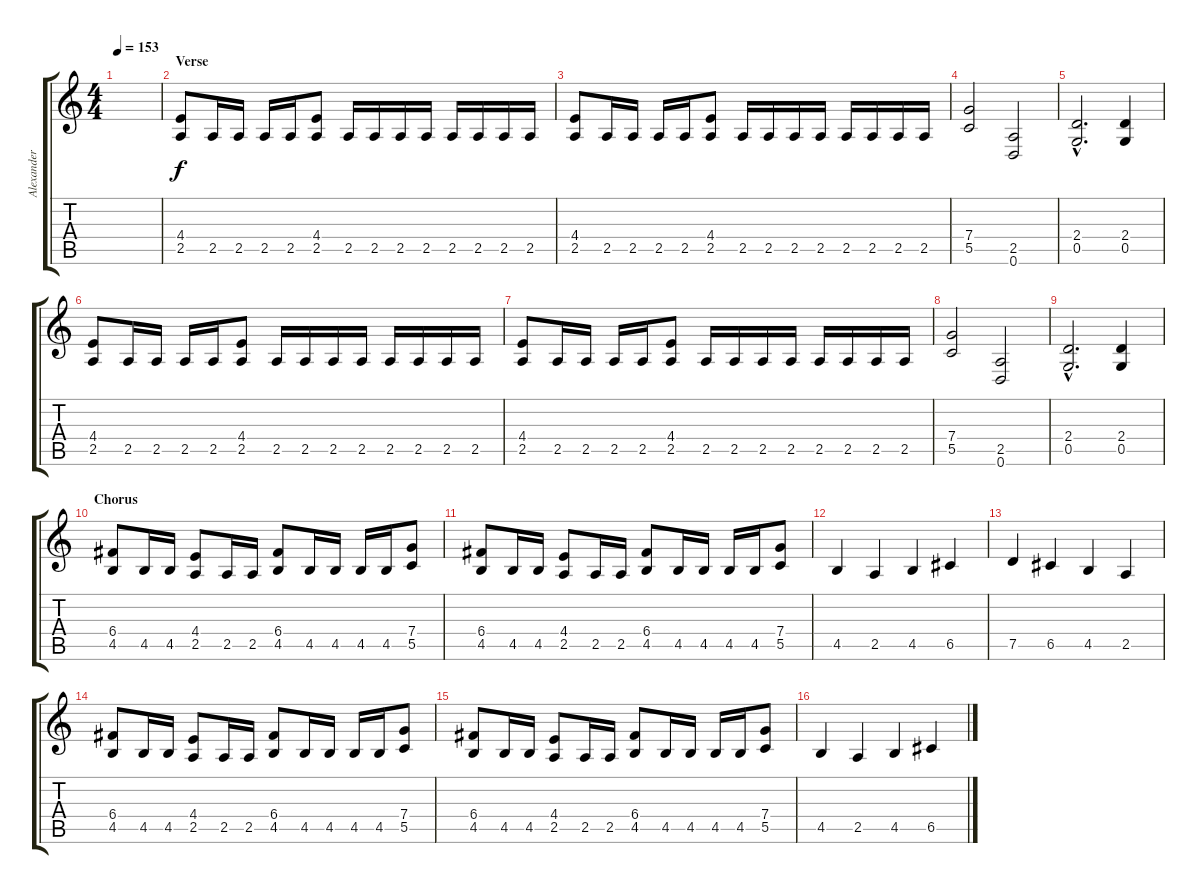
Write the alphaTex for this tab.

\track ("Alexander" "Alexander") {instrument distortionguitar}
\staff {score tabs}
\tuning (D4 A3 F3 C3 G2 D2) {hide}
\ts (4 4)
\tempo 153
\clef g2
\ks c
|
\section ("" "Verse")
(4.4 2.5).8 2.5.16 2.5.16 2.5.16 2.5.16 (4.4 2.5).8 2.5.16 2.5.16 2.5.16 2.5.16 2.5.16 2.5.16 2.5.16 2.5.16 |
(4.4 2.5).8 2.5.16 2.5.16 2.5.16 2.5.16 (4.4 2.5).8 2.5.16 2.5.16 2.5.16 2.5.16 2.5.16 2.5.16 2.5.16 2.5.16 |
(7.4 5.5).2 (2.5 0.6).2 |
(2.4{hac} 0.5{hac}).2{d} (2.4 0.5).4 |
(4.4 2.5).8 2.5.16 2.5.16 2.5.16 2.5.16 (4.4 2.5).8 2.5.16 2.5.16 2.5.16 2.5.16 2.5.16 2.5.16 2.5.16 2.5.16 |
(4.4 2.5).8 2.5.16 2.5.16 2.5.16 2.5.16 (4.4 2.5).8 2.5.16 2.5.16 2.5.16 2.5.16 2.5.16 2.5.16 2.5.16 2.5.16 |
(7.4 5.5).2 (2.5 0.6).2 |
(2.4{hac} 0.5{hac}).2{d} (2.4 0.5).4 |
\section ("" "Chorus")
(6.4 4.5).8 4.5.16 4.5.16 (4.4 2.5).8 2.5.16 2.5.16 (6.4 4.5).8 4.5.16 4.5.16 4.5.16 4.5.16 (7.4 5.5).8 |
(6.4 4.5).8 4.5.16 4.5.16 (4.4 2.5).8 2.5.16 2.5.16 (6.4 4.5).8 4.5.16 4.5.16 4.5.16 4.5.16 (7.4 5.5).8 |
4.5.4 2.5.4 4.5.4 6.5.4 |
7.5.4 6.5.4 4.5.4 2.5.4 |
(6.4 4.5).8 4.5.16 4.5.16 (4.4 2.5).8 2.5.16 2.5.16 (6.4 4.5).8 4.5.16 4.5.16 4.5.16 4.5.16 (7.4 5.5).8 |
(6.4 4.5).8 4.5.16 4.5.16 (4.4 2.5).8 2.5.16 2.5.16 (6.4 4.5).8 4.5.16 4.5.16 4.5.16 4.5.16 (7.4 5.5).8 |
4.5.4 2.5.4 4.5.4 6.5.4
